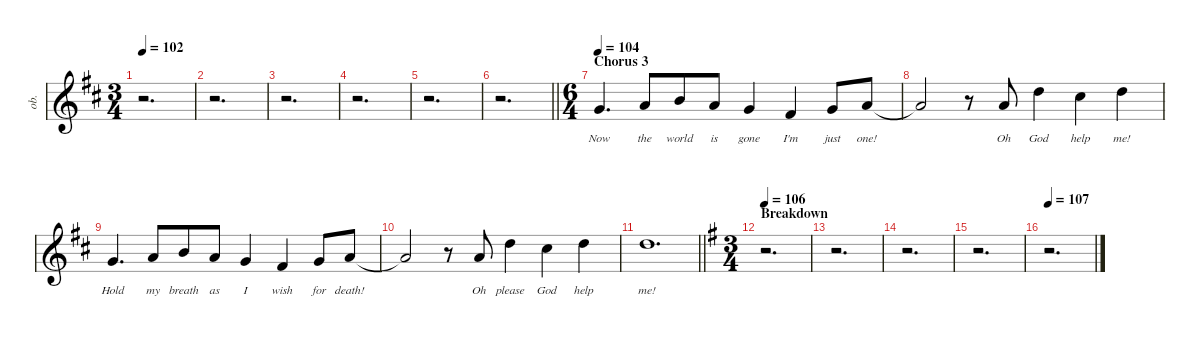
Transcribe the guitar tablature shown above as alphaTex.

\defaultSystemsLayout 4
\hideDynamics
\bracketExtendMode nobrackets
\otherSystemsTrackNameOrientation horizontal
\track ("James Hetfield (Vocals)" "ob.") {defaultSystemsLayout 32 instrument oboe}
\staff {score}
\tuning (E4 B3 G3 D3 A2 E2)
\ts (3 4)
\tempo 102
\clef g2
\ks bminor
r.2{d dy f beam Down} |
r.2{d beam Down} |
r.2{d beam Down} |
r.2{d beam Down} |
r.2{d beam Down} |
\barLineRight lightlight
r.2{d beam Down} |
\ts (6 4)
\beaming (8 6 6)
\section ("" "Chorus 3")
\tempo 104
3.1{acc forcenatural}.4{d lyrics (0 "Now") lyrics (1 "") lyrics (2 "") lyrics (3 "") lyrics (4 "") beam Up} 5.1{acc forcenatural}.8{lyrics (0 "the") lyrics (1 "") lyrics (2 "") lyrics (3 "") lyrics (4 "") beam Up} 7.1{acc forcenatural}.8{lyrics (0 "world") lyrics (1 "") lyrics (2 "") lyrics (3 "") lyrics (4 "") beam Up} 5.1{acc forcenatural}.8{lyrics (0 "is") lyrics (1 "") lyrics (2 "") lyrics (3 "") lyrics (4 "") beam Up} 3.1{acc forcenatural}.4{lyrics (0 "gone") lyrics (1 "") lyrics (2 "") lyrics (3 "") lyrics (4 "") beam Up} 2.1{acc #}.4{lyrics (0 "I'm") lyrics (1 "") lyrics (2 "") lyrics (3 "") lyrics (4 "") beam Up} 3.1{acc forcenatural}.8{lyrics (0 "just") lyrics (1 "") lyrics (2 "") lyrics (3 "") lyrics (4 "") beam Up} 5.1{acc forcenatural}.8{lyrics (0 "one!") lyrics (1 "") lyrics (2 "") lyrics (3 "") lyrics (4 "") beam Up} |
5.1{t acc forcenatural}.2{beam Up} r.8{beam Up} 5.1{acc forcenatural}.8{lyrics (0 "Oh") lyrics (1 "") lyrics (2 "") lyrics (3 "") lyrics (4 "") beam Up} 10.1{acc forcenatural}.4{lyrics (0 "God") lyrics (1 "") lyrics (2 "") lyrics (3 "") lyrics (4 "") beam Down} 9.1{acc #}.4{lyrics (0 "help") lyrics (1 "") lyrics (2 "") lyrics (3 "") lyrics (4 "") beam Down} 10.1{acc forcenatural}.4{lyrics (0 "me!") lyrics (1 "") lyrics (2 "") lyrics (3 "") lyrics (4 "") beam Down} |
3.1{acc forcenatural}.4{d lyrics (0 "Hold") lyrics (1 "") lyrics (2 "") lyrics (3 "") lyrics (4 "") beam Up} 5.1{acc forcenatural}.8{lyrics (0 "my") lyrics (1 "") lyrics (2 "") lyrics (3 "") lyrics (4 "") beam Up} 7.1{acc forcenatural}.8{lyrics (0 "breath") lyrics (1 "") lyrics (2 "") lyrics (3 "") lyrics (4 "") beam Up} 5.1{acc forcenatural}.8{lyrics (0 "as") lyrics (1 "") lyrics (2 "") lyrics (3 "") lyrics (4 "") beam Up} 3.1{acc forcenatural}.4{lyrics (0 "I") lyrics (1 "") lyrics (2 "") lyrics (3 "") lyrics (4 "") beam Up} 2.1{acc #}.4{lyrics (0 "wish") lyrics (1 "") lyrics (2 "") lyrics (3 "") lyrics (4 "") beam Up} 3.1{acc forcenatural}.8{lyrics (0 "for") lyrics (1 "") lyrics (2 "") lyrics (3 "") lyrics (4 "") beam Up} 5.1{acc forcenatural}.8{lyrics (0 "death!") lyrics (1 "") lyrics (2 "") lyrics (3 "") lyrics (4 "") beam Up} |
5.1{t acc forcenatural}.2{beam Up} r.8{beam Up} 5.1{acc forcenatural}.8{lyrics (0 "Oh") lyrics (1 "") lyrics (2 "") lyrics (3 "") lyrics (4 "") beam Up} 10.1{acc forcenatural}.4{lyrics (0 "please") lyrics (1 "") lyrics (2 "") lyrics (3 "") lyrics (4 "") beam Down} 9.1{acc #}.4{lyrics (0 "God") lyrics (1 "") lyrics (2 "") lyrics (3 "") lyrics (4 "") beam Down} 10.1{acc forcenatural}.4{lyrics (0 "help") lyrics (1 "") lyrics (2 "") lyrics (3 "") lyrics (4 "") beam Down} |
\barLineRight lightlight
10.1{acc forcenatural}.1{d lyrics (0 "me!") lyrics (1 "") lyrics (2 "") lyrics (3 "") lyrics (4 "") beam Down} |
\ts (3 4)
\beaming (8 2 2 2)
\section ("" "Breakdown")
\tempo 106
\ks eminor
r.2{d beam Down} |
r.2{d beam Down} |
r.2{d beam Down} |
r.2{d beam Down} |
\tempo 107
r.2{d beam Down}
